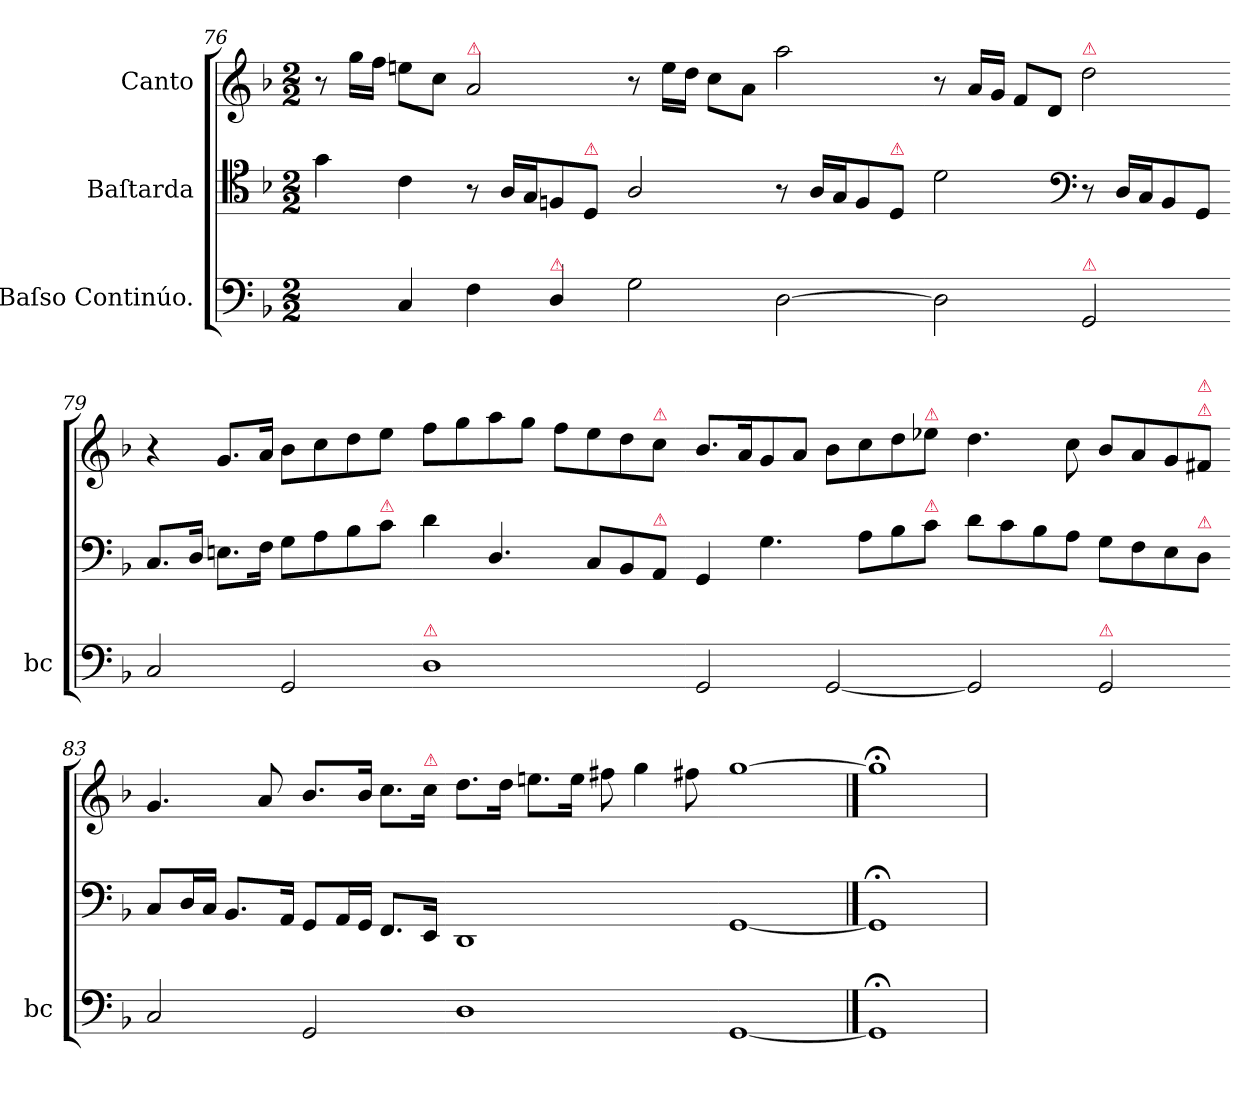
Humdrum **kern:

**kern	**kern	**kern
*part3	*part2	*part1
*staff3	*staff2	*staff1
*I"Baſso Continúo.	*I"Baſtarda	*I"Canto
*I'bc	*	*
*clefF4	*clefC4	*clefG2
*k[b-]	*k[b-]	*k[b-]
*M2/2	*M2/2	*M2/2
=76	=76	=76
4ryy	4g\	8r
.	.	16gg\LL
.	.	16ff\JJ
4C/	4c\	8een\L
.	.	8cc\J
!	!	!LO:TX:a:color=crimson:t=⚠
4F\	8r	2a/
.	16A/LL	.
.	16G/J	.
!LO:TX:a:color=crimson:t=⚠	!	!
4D/	8Fn/	.
!	!LO:TX:a:color=crimson:t=⚠	!
.	8D/J	.
=77-	=77-	=77-
2G\	2A/	8r
.	.	16ee\LL
.	.	16dd\JJ
.	.	8cc\L
.	.	8a\J
[2D	8r	2aa\
.	16A/LL	.
.	16G/J	.
.	8F/	.
!	!LO:TX:a:color=crimson:t=⚠	!
.	8D/J	.
=78-	=78-	=78-
2D]	2d\	8r
.	.	16a/LL
.	.	16g/JJ
.	.	8f/L
.	.	8d/J
*	*clefF4	*
!	!	!LO:TX:a:color=crimson:t=⚠
!LO:TX:a:color=crimson:t=⚠	!	!
2GG/	8r	2dd\
.	16D/LL	.
.	16C/J	.
.	8BB-/	.
.	8GG/J	.
=79-	=79-	=79-
2C/	8.C/L	4r
.	16D/Jk	.
.	8.En\L	8.g/L
.	16F\Jk	16a/Jk
2GG/	8G\L	8b-\L
.	8A\	8cc\
.	8B-\	8dd\
!	!LO:TX:a:color=crimson:t=⚠	!
.	8c\J	8ee\J
=80-	=80-	=80-
!LO:TX:a:color=crimson:t=⚠	!	!
1D	4d\	8ff\L
.	.	8gg\
.	4.D/	8aa\
.	.	8gg\J
.	.	8ff\L
.	8C/L	8ee\
.	8BB-/	8dd\
!	!	!LO:TX:a:color=crimson:t=⚠
!	!LO:TX:a:color=crimson:t=⚠	!
.	8AA/J	8cc\J
=81-	=81-	=81-
2GG/	4GG/	8.b-/L
.	.	16a/K
.	4.G\	8g/
.	.	8a/J
[2GG	.	8b-\L
.	8A\L	8cc\
.	8B-\	8dd\
!	!	!LO:TX:a:color=crimson:t=⚠
!	!LO:TX:a:color=crimson:t=⚠	!
.	8c\J	8ee-X\J
=82-	=82-	=82-
2GG]	8d\L	4.dd\
.	8c\	.
.	8B-\	.
.	8A\J	8cc\
!LO:TX:a:color=crimson:t=⚠	!	!
2GG/	8G\L	8b-/L
.	8F\	8a/
.	8E\	8g/
!	!	!LO:TX:a:color=crimson:t=⚠
!	!	!LO:TX:a:color=crimson:t=⚠
!	!LO:TX:a:color=crimson:t=⚠	!
.	8D\J	8f#X/J
=83-	=83-	=83-
2C/	8C/L	4.g/
.	16D/L	.
.	16C/JJ	.
.	8.BB-/L	.
.	.	8a/
.	16AA/Jk	.
2GG/	8GG/L	8.b-/L
.	16AA/L	.
.	16GG/JJ	16b-/Jk
.	8.FF/L	8.cc\L
!	!	!LO:TX:a:color=crimson:t=⚠
.	16EE/Jk	16cc\Jk
=84-	=84-	=84-
1D	1DD	8.dd\L
.	.	16dd\Jk
.	.	8.een\L
.	.	16ee\Jk
.	.	8ff#X\
.	.	4gg\
.	.	8ff#X\
=85-	=85-	=85-
[1GG	[1GG	[1gg
==86	==86	==86
1GG;<;]	1GG;<;]	1gg;<;]
=	=	=
*-	*-	*-
